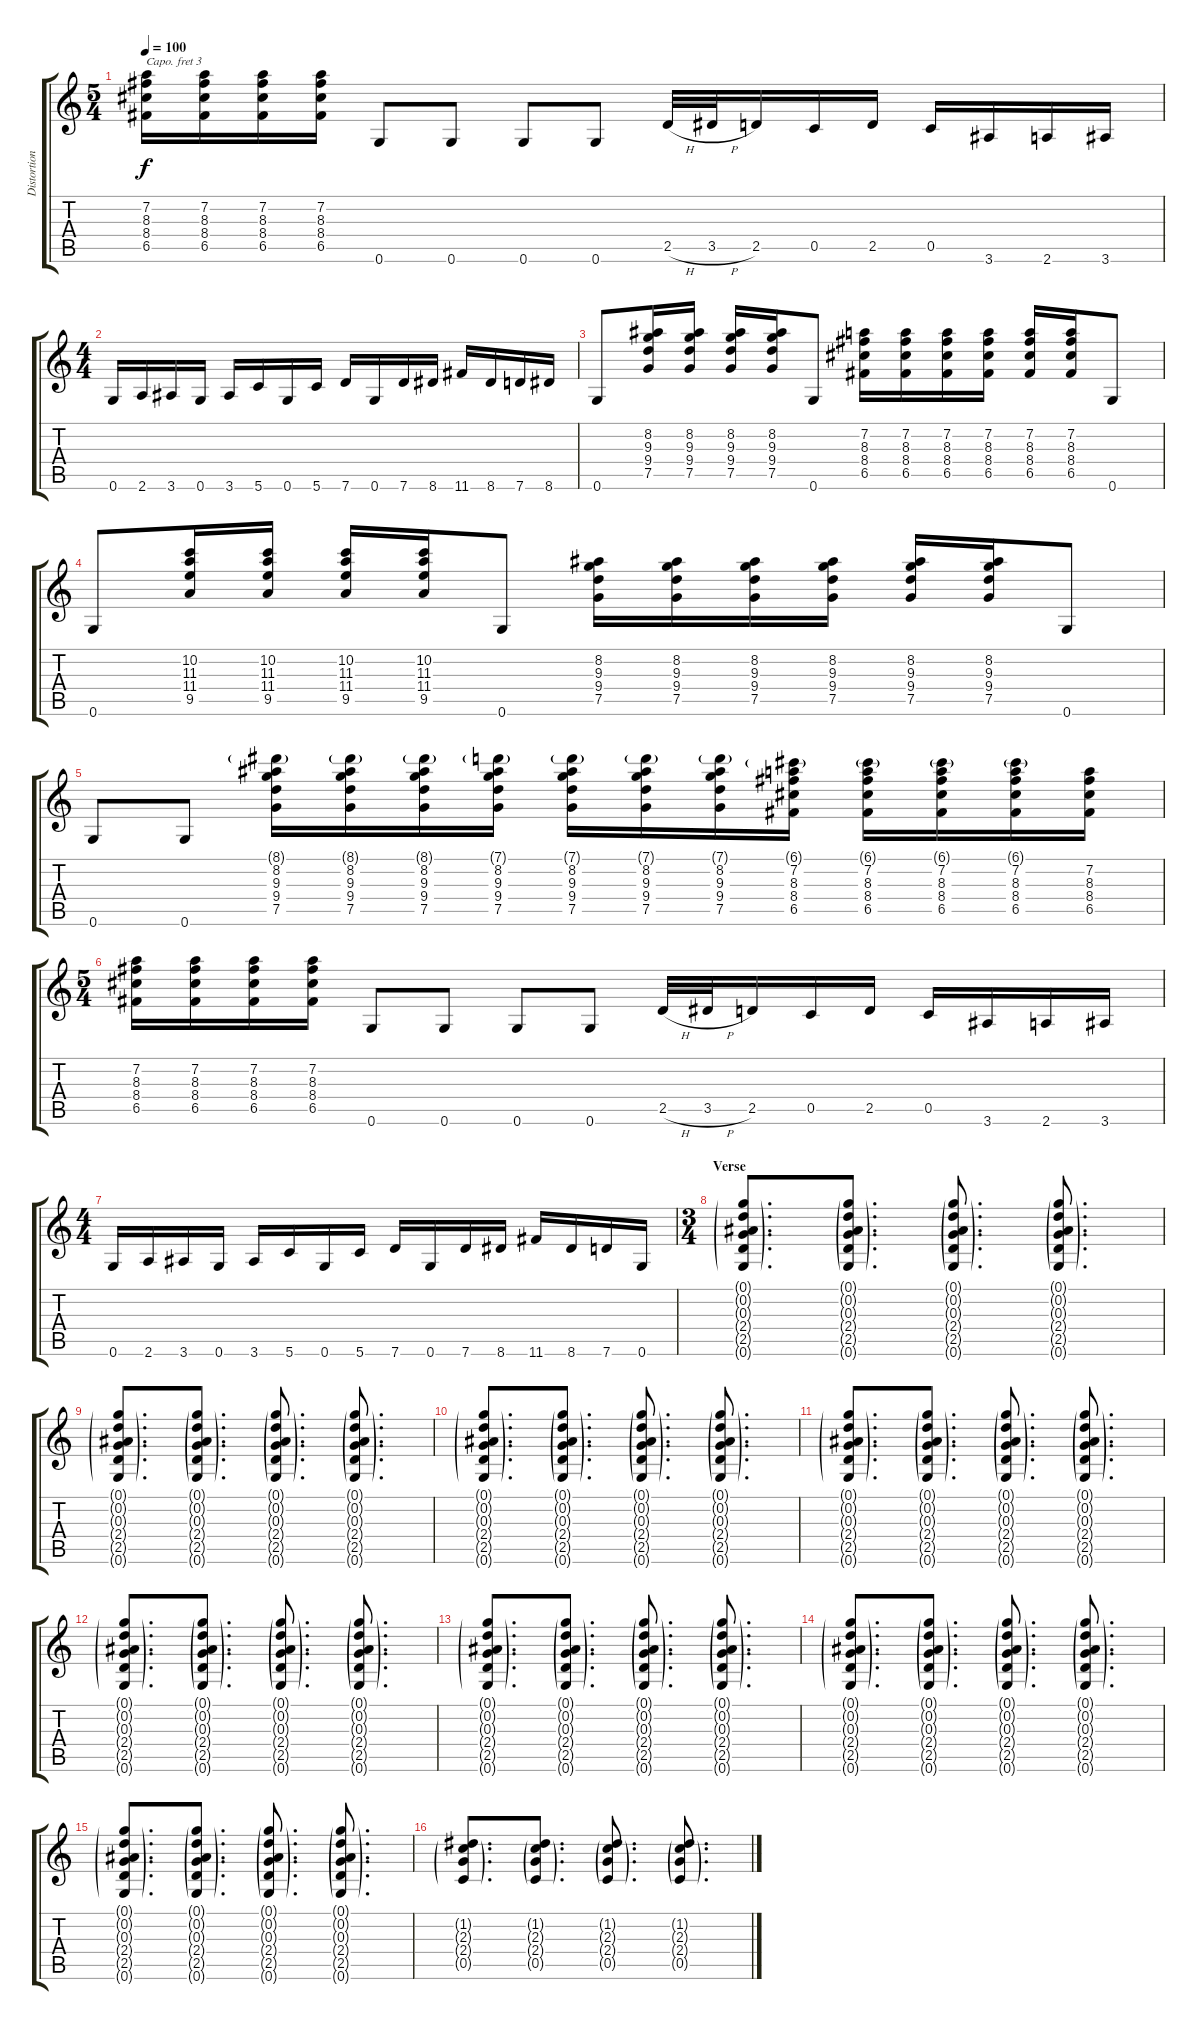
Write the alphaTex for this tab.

\track ("Distortion Guitar Right" "Distortion") {instrument distortionguitar}
\staff {score tabs}
\capo 3
\tuning (E4 B3 G3 D3 A2 E2) {hide}
\ts (5 4)
\tempo 100
\clef g2
\ks c
(7.2 8.3 8.4 6.5).16{dy f} (7.2 8.3 8.4 6.5).16 (7.2 8.3 8.4 6.5).16 (7.2 8.3 8.4 6.5).16 0.6.8 0.6.8 0.6.8 0.6.8 2.5{h}.32 3.5{h}.32 2.5.16 0.5.16 2.5.16 0.5.16 3.6.16 2.6.16 3.6.16 |
\ts (4 4)
0.6.16 2.6.16 3.6.16 0.6.16 3.6.16 5.6.16 0.6.16 5.6.16 7.6.16 0.6.16 7.6.16 8.6.16 11.6.16 8.6.16 7.6.16 8.6.16 |
0.6.8 (8.2 9.3 9.4 7.5).16 (8.2 9.3 9.4 7.5).16 (8.2 9.3 9.4 7.5).16 (8.2 9.3 9.4 7.5).16 0.6.8 (7.2 8.3 8.4 6.5).16 (7.2 8.3 8.4 6.5).16 (7.2 8.3 8.4 6.5).16 (7.2 8.3 8.4 6.5).16 (7.2 8.3 8.4 6.5).16 (7.2 8.3 8.4 6.5).16 0.6.8 |
0.6.8 (10.2 11.3 11.4 9.5).16 (10.2 11.3 11.4 9.5).16 (10.2 11.3 11.4 9.5).16 (10.2 11.3 11.4 9.5).16 0.6.8 (8.2 9.3 9.4 7.5).16 (8.2 9.3 9.4 7.5).16 (8.2 9.3 9.4 7.5).16 (8.2 9.3 9.4 7.5).16 (8.2 9.3 9.4 7.5).16 (8.2 9.3 9.4 7.5).16 0.6.8 |
0.6.8 0.6.8 (8.1{g} 8.2 9.3 9.4 7.5).16 (8.1{g} 8.2 9.3 9.4 7.5).16 (8.1{g} 8.2 9.3 9.4 7.5).16 (7.1{g} 8.2 9.3 9.4 7.5).16 (7.1{g} 8.2 9.3 9.4 7.5).16 (7.1{g} 8.2 9.3 9.4 7.5).16 (7.1{g} 8.2 9.3 9.4 7.5).16 (6.1{g} 7.2 8.3 8.4 6.5).16 (6.1{g} 7.2 8.3 8.4 6.5).16 (6.1{g} 7.2 8.3 8.4 6.5).16 (6.1{g} 7.2 8.3 8.4 6.5).16 (7.2 8.3 8.4 6.5).16 |
\ts (5 4)
(7.2 8.3 8.4 6.5).16 (7.2 8.3 8.4 6.5).16 (7.2 8.3 8.4 6.5).16 (7.2 8.3 8.4 6.5).16 0.6.8 0.6.8 0.6.8 0.6.8 2.5{h}.32 3.5{h}.32 2.5.16 0.5.16 2.5.16 0.5.16 3.6.16 2.6.16 3.6.16 |
\ts (4 4)
0.6.16 2.6.16 3.6.16 0.6.16 3.6.16 5.6.16 0.6.16 5.6.16 7.6.16 0.6.16 7.6.16 8.6.16 11.6.16 8.6.16 7.6.16 0.6.16 |
\ts (3 4)
\section ("" "Verse")
(0.1{g} 0.2{g} 0.3{g} 2.4{g} 2.5{g} 0.6{g}).8{d} (0.1{g} 0.2{g} 0.3{g} 2.4{g} 2.5{g} 0.6{g}).8{d} (0.1{g} 0.2{g} 0.3{g} 2.4{g} 2.5{g} 0.6{g}).8{d} (0.1{g} 0.2{g} 0.3{g} 2.4{g} 2.5{g} 0.6{g}).8{d} |
(0.1{g} 0.2{g} 0.3{g} 2.4{g} 2.5{g} 0.6{g}).8{d} (0.1{g} 0.2{g} 0.3{g} 2.4{g} 2.5{g} 0.6{g}).8{d} (0.1{g} 0.2{g} 0.3{g} 2.4{g} 2.5{g} 0.6{g}).8{d} (0.1{g} 0.2{g} 0.3{g} 2.4{g} 2.5{g} 0.6{g}).8{d} |
(0.1{g} 0.2{g} 0.3{g} 2.4{g} 2.5{g} 0.6{g}).8{d} (0.1{g} 0.2{g} 0.3{g} 2.4{g} 2.5{g} 0.6{g}).8{d} (0.1{g} 0.2{g} 0.3{g} 2.4{g} 2.5{g} 0.6{g}).8{d} (0.1{g} 0.2{g} 0.3{g} 2.4{g} 2.5{g} 0.6{g}).8{d} |
(0.1{g} 0.2{g} 0.3{g} 2.4{g} 2.5{g} 0.6{g}).8{d} (0.1{g} 0.2{g} 0.3{g} 2.4{g} 2.5{g} 0.6{g}).8{d} (0.1{g} 0.2{g} 0.3{g} 2.4{g} 2.5{g} 0.6{g}).8{d} (0.1{g} 0.2{g} 0.3{g} 2.4{g} 2.5{g} 0.6{g}).8{d} |
(0.1{g} 0.2{g} 0.3{g} 2.4{g} 2.5{g} 0.6{g}).8{d} (0.1{g} 0.2{g} 0.3{g} 2.4{g} 2.5{g} 0.6{g}).8{d} (0.1{g} 0.2{g} 0.3{g} 2.4{g} 2.5{g} 0.6{g}).8{d} (0.1{g} 0.2{g} 0.3{g} 2.4{g} 2.5{g} 0.6{g}).8{d} |
(0.1{g} 0.2{g} 0.3{g} 2.4{g} 2.5{g} 0.6{g}).8{d} (0.1{g} 0.2{g} 0.3{g} 2.4{g} 2.5{g} 0.6{g}).8{d} (0.1{g} 0.2{g} 0.3{g} 2.4{g} 2.5{g} 0.6{g}).8{d} (0.1{g} 0.2{g} 0.3{g} 2.4{g} 2.5{g} 0.6{g}).8{d} |
(0.1{g} 0.2{g} 0.3{g} 2.4{g} 2.5{g} 0.6{g}).8{d} (0.1{g} 0.2{g} 0.3{g} 2.4{g} 2.5{g} 0.6{g}).8{d} (0.1{g} 0.2{g} 0.3{g} 2.4{g} 2.5{g} 0.6{g}).8{d} (0.1{g} 0.2{g} 0.3{g} 2.4{g} 2.5{g} 0.6{g}).8{d} |
(0.1{g} 0.2{g} 0.3{g} 2.4{g} 2.5{g} 0.6{g}).8{d} (0.1{g} 0.2{g} 0.3{g} 2.4{g} 2.5{g} 0.6{g}).8{d} (0.1{g} 0.2{g} 0.3{g} 2.4{g} 2.5{g} 0.6{g}).8{d} (0.1{g} 0.2{g} 0.3{g} 2.4{g} 2.5{g} 0.6{g}).8{d} |
(1.2{g} 2.3{g} 2.4{g} 0.5{g}).8{d} (1.2{g} 2.3{g} 2.4{g} 0.5{g}).8{d} (1.2{g} 2.3{g} 2.4{g} 0.5{g}).8{d} (1.2{g} 2.3{g} 2.4{g} 0.5{g}).8{d}
